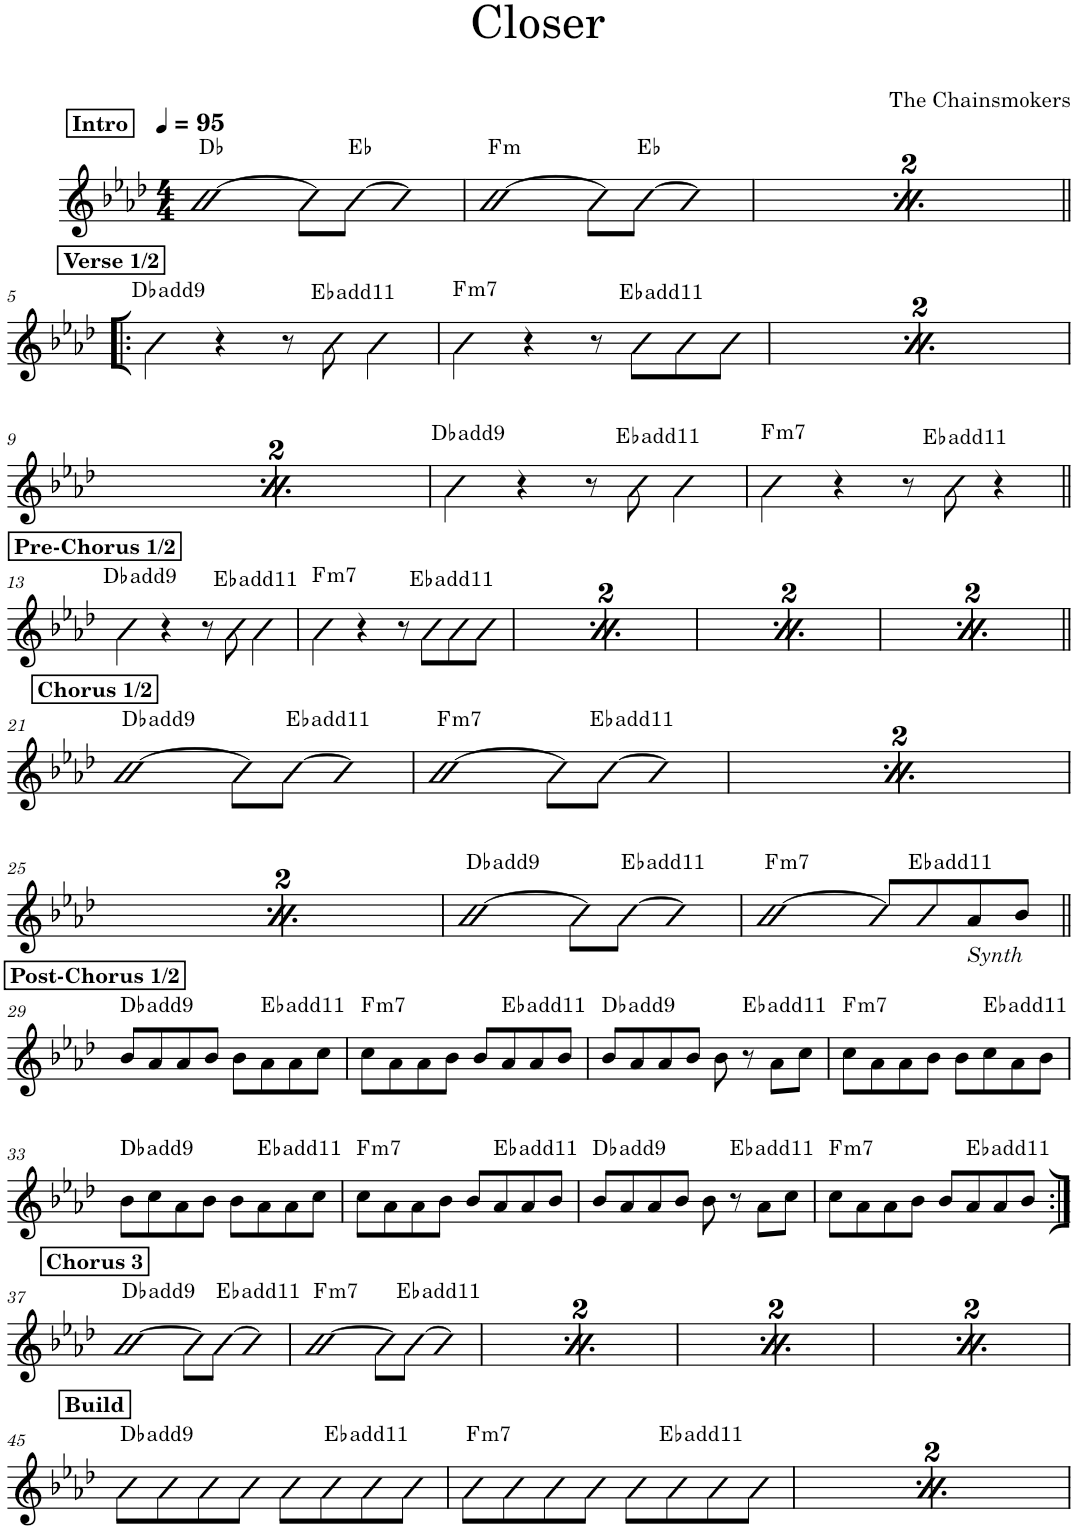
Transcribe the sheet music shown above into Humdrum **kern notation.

**kern	**harte
*part1	*part1
*staff1	*
*I"Piano	*
*I'Pno.	*
*clefG2	*
*k[b-e-a-d-]	*
*M4/4	*
*MM95	*
!!LO:REH:place=s1:a:B:cj:t=Intro
=1	=1
[2b-	Db:maj
8b-\L]	.
[8b-\J	Eb:maj
4b-]	.
=2	=2
!	!LO:H:kt=m
[2b-	F:min
8b-\L]	.
[8b-\J	Eb:maj
4b-]	.
=3	=3
!!LO:REH:place=s1:a:B:cj:t=Intro
*MM95	*
[2b-	Db:maj
8b-\L]	.
[8b-\J	Eb:maj
4b-]	.
=4	=4
!	!LO:H:kt=m
[2b-	F:min
8b-\L]	.
[8b-\J	Eb:maj
4b-]	.
!!LO:LB:g=z
!!LO:REH:place=s1:a:B:cj:t=Verse 1/2
=5!|:	=5!|:
4b-\	Db:maj(9)
4r	.
8r	.
8b-\	Eb:maj(11)
4b-\	.
=6	=6
!	!LO:H:kt=m7
4b-\	F:min7
4r	.
8r	.
8b-\L	Eb:maj(11)
8b-\	.
8b-\J	.
!!LO:REH:place=s1:a:B:cj:t=Verse 1/2
=7	=7
4b-\	Db:maj(9)
4r	.
8r	.
8b-\	Eb:maj(11)
4b-\	.
=8	=8
!	!LO:H:kt=m7
4b-\	F:min7
4r	.
8r	.
8b-\L	Eb:maj(11)
8b-\	.
8b-\J	.
!!LO:LB:g=z
!!LO:REH:place=s1:a:B:cj:t=Verse 1/2
=9	=9
4b-\	Db:maj(9)
4r	.
8r	.
8b-\	Eb:maj(11)
4b-\	.
=10	=10
!	!LO:H:kt=m7
4b-\	F:min7
4r	.
8r	.
8b-\L	Eb:maj(11)
8b-\	.
8b-\J	.
=11	=11
4b-\	Db:maj(9)
4r	.
8r	.
8b-\	Eb:maj(11)
4b-\	.
=12	=12
!	!LO:H:kt=m7
4b-\	F:min7
4r	.
8r	.
8b-\	Eb:maj(11)
4r	.
!!LO:LB:g=z
!!LO:REH:place=s1:a:B:cj:t=Pre-Chorus 1/2
=13||	=13||
4b-\	Db:maj(9)
4r	.
8r	.
8b-\	Eb:maj(11)
4b-\	.
=14	=14
!	!LO:H:kt=m7
4b-\	F:min7
4r	.
8r	.
8b-\L	Eb:maj(11)
8b-\	.
8b-\J	.
!!LO:REH:place=s1:a:B:cj:t=Pre-Chorus 1/2
=15	=15
4b-\	Db:maj(9)
4r	.
8r	.
8b-\	Eb:maj(11)
4b-\	.
=16	=16
!	!LO:H:kt=m7
4b-\	F:min7
4r	.
8r	.
8b-\L	Eb:maj(11)
8b-\	.
8b-\J	.
!!LO:REH:place=s1:a:B:cj:t=Pre-Chorus 1/2
=17	=17
4b-\	Db:maj(9)
4r	.
8r	.
8b-\	Eb:maj(11)
4b-\	.
=18	=18
!	!LO:H:kt=m7
4b-\	F:min7
4r	.
8r	.
8b-\L	Eb:maj(11)
8b-\	.
8b-\J	.
!!LO:REH:place=s1:a:B:cj:t=Pre-Chorus 1/2
=19	=19
4b-\	Db:maj(9)
4r	.
8r	.
8b-\	Eb:maj(11)
4b-\	.
=20	=20
!	!LO:H:kt=m7
4b-\	F:min7
4r	.
8r	.
8b-\L	Eb:maj(11)
8b-\	.
8b-\J	.
!!LO:LB:g=z
!!LO:REH:place=s1:a:B:cj:t=Chorus 1/2
=21||	=21||
[2b-	Db:maj(9)
8b-\L]	.
[8b-\J	Eb:maj(11)
4b-]	.
=22	=22
!	!LO:H:kt=m7
[2b-	F:min7
8b-\L]	.
[8b-\J	Eb:maj(11)
4b-]	.
!!LO:REH:place=s1:a:B:cj:t=Chorus 1/2
=23	=23
[2b-	Db:maj(9)
8b-\L]	.
[8b-\J	Eb:maj(11)
4b-]	.
=24	=24
!	!LO:H:kt=m7
[2b-	F:min7
8b-\L]	.
[8b-\J	Eb:maj(11)
4b-]	.
!!LO:LB:g=z
!!LO:REH:place=s1:a:B:cj:t=Chorus 1/2
=25	=25
[2b-	Db:maj(9)
8b-\L]	.
[8b-\J	Eb:maj(11)
4b-]	.
=26	=26
!	!LO:H:kt=m7
[2b-	F:min7
8b-\L]	.
[8b-\J	Eb:maj(11)
4b-]	.
=27	=27
[2b-	Db:maj(9)
8b-\L]	.
[8b-\J	Eb:maj(11)
4b-]	.
=28	=28
!	!LO:H:kt=m7
[2b-	F:min7
8b-/L]	.
8b-/	Eb:maj(11)
!LO:TX:b:i:t=Synth	!
8a-/	.
8b-/J	.
!!LO:LB:g=z
!!LO:REH:place=s1:a:B:cj:t=Post-Chorus 1/2
=29||	=29||
8b-/L	Db:maj(9)
8a-/	.
8a-/	.
8b-/J	.
8b-\L	.
8a-\	Eb:maj(11)
8a-\	.
8cc\J	.
=30	=30
!	!LO:H:kt=m7
8cc\L	F:min7
8a-\	.
8a-\	.
8b-\J	.
8b-/L	.
8a-/	Eb:maj(11)
8a-/	.
8b-/J	.
=31	=31
8b-/L	Db:maj(9)
8a-/	.
8a-/	.
8b-/J	.
8b-\	.
8r	Eb:maj(11)
8a-\L	.
8cc\J	.
=32	=32
!	!LO:H:kt=m7
8cc\L	F:min7
8a-\	.
8a-\	.
8b-\J	.
8b-\L	.
8cc\	Eb:maj(11)
8a-\	.
8b-\J	.
!!LO:LB:g=z
=33	=33
8b-\L	Db:maj(9)
8cc\	.
8a-\	.
8b-\J	.
8b-\L	.
8a-\	Eb:maj(11)
8a-\	.
8cc\J	.
=34	=34
!	!LO:H:kt=m7
8cc\L	F:min7
8a-\	.
8a-\	.
8b-\J	.
8b-/L	.
8a-/	Eb:maj(11)
8a-/	.
8b-/J	.
=35	=35
8b-/L	Db:maj(9)
8a-/	.
8a-/	.
8b-/J	.
8b-\	.
8r	Eb:maj(11)
8a-\L	.
8cc\J	.
=36	=36
!	!LO:H:kt=m7
8cc\L	F:min7
8a-\	.
8a-\	.
8b-\J	.
8b-/L	.
8a-/	Eb:maj(11)
8a-/	.
8b-/J	.
!!LO:LB:g=z
!!LO:REH:place=s1:a:B:cj:t=Chorus 3
=37:|!	=37:|!
[2b-	Db:maj(9)
8b-\L]	.
[8b-\J	Eb:maj(11)
4b-]	.
=38	=38
!	!LO:H:kt=m7
[2b-	F:min7
8b-\L]	.
[8b-\J	Eb:maj(11)
4b-]	.
!!LO:REH:place=s1:a:B:cj:t=Chorus 3
=39	=39
[2b-	Db:maj(9)
8b-\L]	.
[8b-\J	Eb:maj(11)
4b-]	.
=40	=40
!	!LO:H:kt=m7
[2b-	F:min7
8b-\L]	.
[8b-\J	Eb:maj(11)
4b-]	.
!!LO:REH:place=s1:a:B:cj:t=Chorus 3
=41	=41
[2b-	Db:maj(9)
8b-\L]	.
[8b-\J	Eb:maj(11)
4b-]	.
=42	=42
!	!LO:H:kt=m7
[2b-	F:min7
8b-\L]	.
[8b-\J	Eb:maj(11)
4b-]	.
!!LO:REH:place=s1:a:B:cj:t=Chorus 3
=43	=43
[2b-	Db:maj(9)
8b-\L]	.
[8b-\J	Eb:maj(11)
4b-]	.
=44	=44
!	!LO:H:kt=m7
[2b-	F:min7
8b-\L]	.
[8b-\J	Eb:maj(11)
4b-]	.
!!LO:LB:g=z
!!LO:REH:place=s1:a:B:cj:t=Build
=45	=45
8b-\L	Db:maj(9)
8b-\	.
8b-\	.
8b-\J	.
8b-\L	.
8b-\	Eb:maj(11)
8b-\	.
8a-\J	.
=46	=46
!	!LO:H:kt=m7
8b-\L	F:min7
8b-\	.
8b-\	.
8b-\J	.
8b-\L	.
8b-\	Eb:maj(11)
8b-\	.
8b-\J	.
!!LO:REH:place=s1:a:B:cj:t=Build
=47	=47
8b-\L	Db:maj(9)
8b-\	.
8b-\	.
8b-\J	.
8b-\L	.
8b-\	Eb:maj(11)
8b-\	.
8a-\J	.
=48	=48
!	!LO:H:kt=m7
8b-\L	F:min7
8b-\	.
8b-\	.
8b-\J	.
8b-\L	.
8b-\	Eb:maj(11)
8b-\	.
8b-\J	.
=	=
*-	*-
